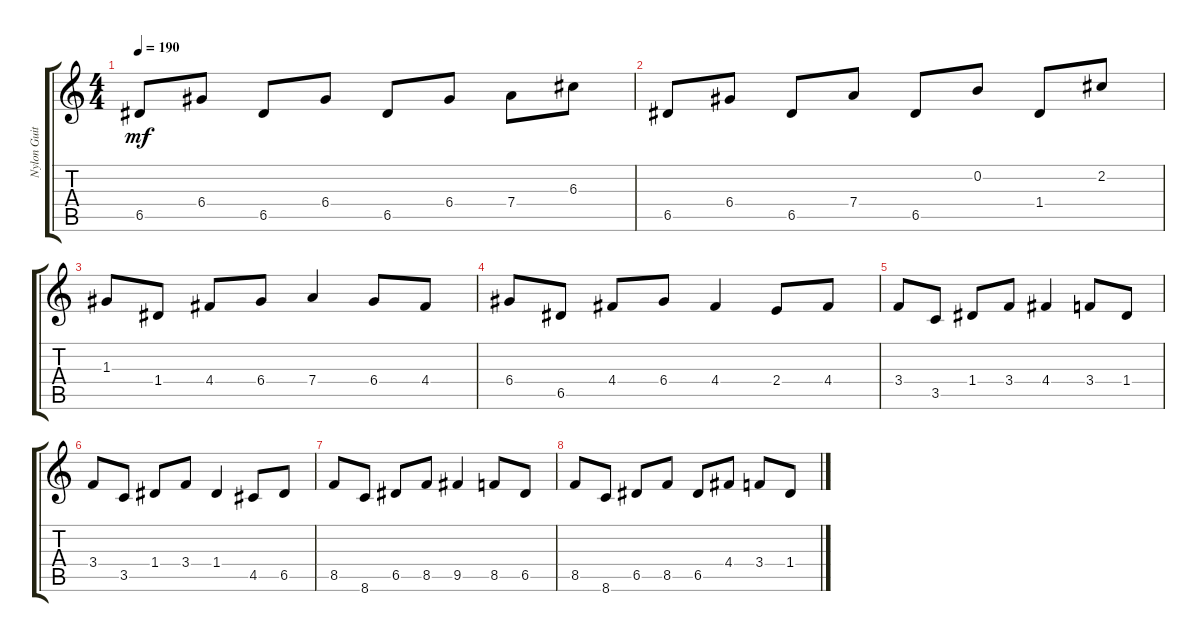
\track ("Nylon Guitar" "Nylon Guit") {instrument acousticguitarnylon}
\staff {score tabs}
\tuning (E4 B3 G3 D3 A2 E2) {hide}
\ts (4 4)
\tempo 190
\clef g2
\ks c
6.5.8{dy mf} 6.4.8 6.5.8 6.4.8 6.5.8 6.4.8 7.4.8 6.3.8 |
6.5.8 6.4.8 6.5.8 7.4.8 6.5.8 0.2.8 1.4.8 2.2.8 |
1.3.8 1.4.8 4.4.8 6.4.8 7.4.4 6.4.8 4.4.8 |
6.4.8 6.5.8 4.4.8 6.4.8 4.4.4 2.4.8 4.4.8 |
3.4.8 3.5.8 1.4.8 3.4.8 4.4.4 3.4.8 1.4.8 |
3.4.8 3.5.8 1.4.8 3.4.8 1.4.4 4.5.8 6.5.8 |
8.5.8 8.6.8 6.5.8 8.5.8 9.5.4 8.5.8 6.5.8 |
8.5.8 8.6.8 6.5.8 8.5.8 6.5.8 4.4.8 3.4.8 1.4.8
